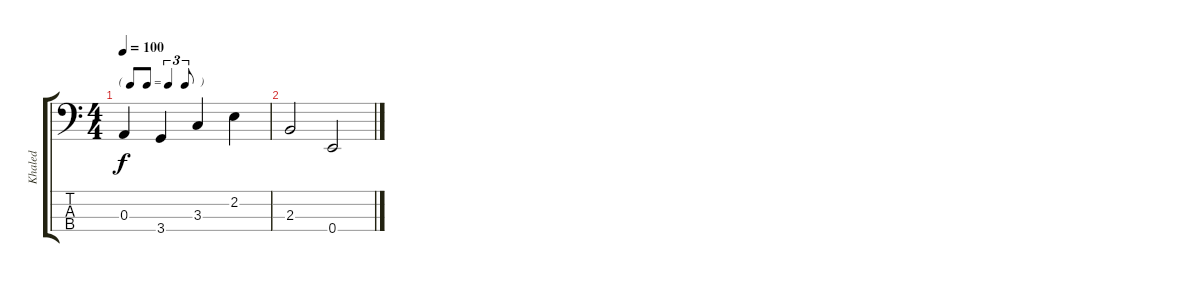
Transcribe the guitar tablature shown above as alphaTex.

\track ("Khaled" "Khaled") {instrument electricbassfinger}
\staff {score tabs}
\tuning (G2 D2 A1 E1) {hide}
\ts (4 4)
\tf triplet8th
\tempo 100
\clef f4
\ks c
0.3.4{dy f} 3.4.4 3.3.4 2.2.4 |
2.3.2 0.4.2{volume 1}
